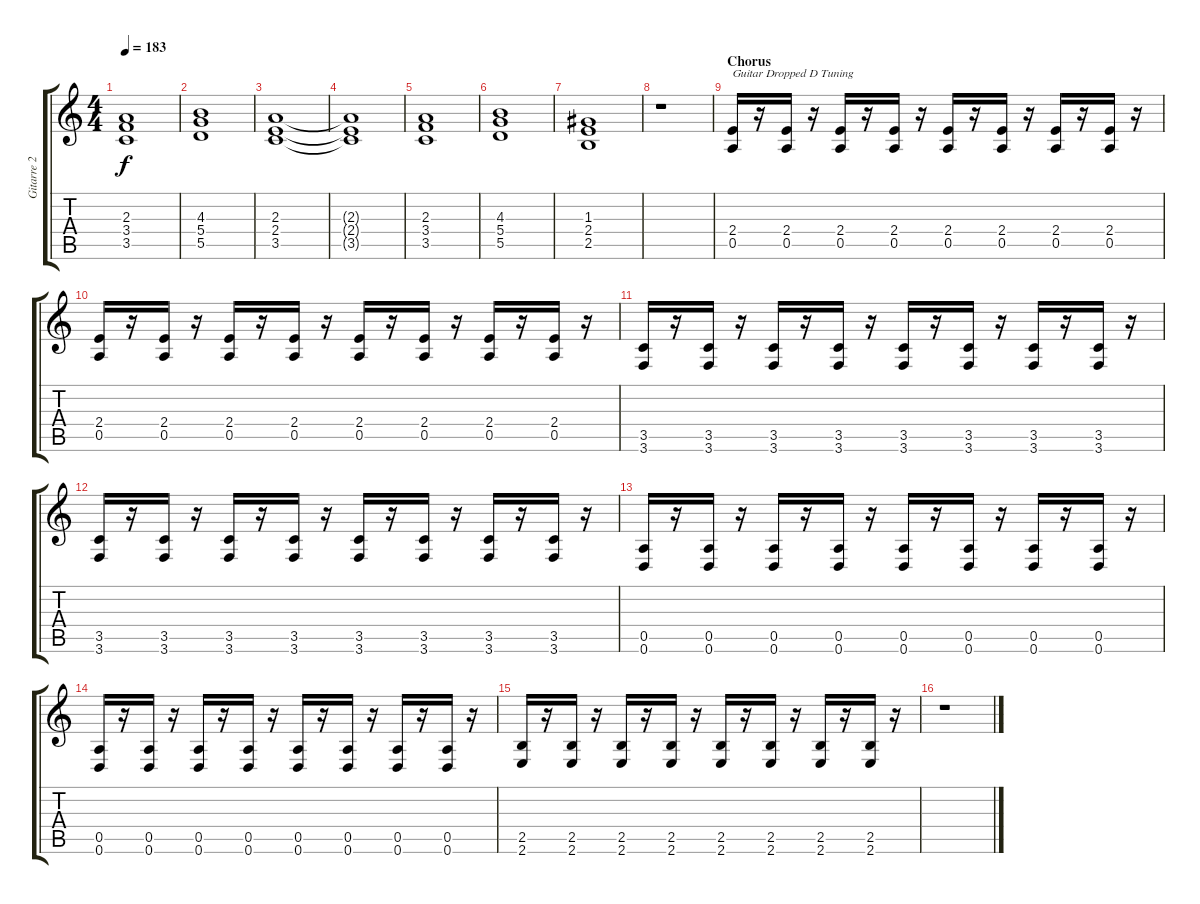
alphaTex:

\track ("Gitarre 2 - Farin Urlaub" "Gitarre 2 ") {instrument electricguitarclean}
\staff {score tabs}
\tuning (E4 B3 G3 D3 A2 D2) {hide}
\ts (4 4)
\tempo 183
\clef g2
\ks c
(2.3 3.4 3.5).1{dy f} |
(4.3 5.4 5.5).1 |
(2.3 2.4 3.5).1 |
(2.3{t} 2.4{t} 3.5{t}).1 |
(2.3 3.4 3.5).1 |
(4.3 5.4 5.5).1 |
(1.3 2.4 2.5).1 |
r.1 |
\section ("" "Chorus")
(2.4 0.5).16{txt "Guitar Dropped D Tuning" instrument electricguitarmuted} r.16 (2.4 0.5).16 r.16 (2.4 0.5).16 r.16 (2.4 0.5).16 r.16 (2.4 0.5).16 r.16 (2.4 0.5).16 r.16 (2.4 0.5).16 r.16 (2.4 0.5).16 r.16 |
(2.4 0.5).16 r.16 (2.4 0.5).16 r.16 (2.4 0.5).16 r.16 (2.4 0.5).16 r.16 (2.4 0.5).16 r.16 (2.4 0.5).16 r.16 (2.4 0.5).16 r.16 (2.4 0.5).16 r.16 |
(3.5 3.6).16 r.16 (3.5 3.6).16 r.16 (3.5 3.6).16 r.16 (3.5 3.6).16 r.16 (3.5 3.6).16 r.16 (3.5 3.6).16 r.16 (3.5 3.6).16 r.16 (3.5 3.6).16 r.16 |
(3.5 3.6).16 r.16 (3.5 3.6).16 r.16 (3.5 3.6).16 r.16 (3.5 3.6).16 r.16 (3.5 3.6).16 r.16 (3.5 3.6).16 r.16 (3.5 3.6).16 r.16 (3.5 3.6).16 r.16 |
(0.5 0.6).16 r.16 (0.5 0.6).16 r.16 (0.5 0.6).16 r.16 (0.5 0.6).16 r.16 (0.5 0.6).16 r.16 (0.5 0.6).16 r.16 (0.5 0.6).16 r.16 (0.5 0.6).16 r.16 |
(0.5 0.6).16 r.16 (0.5 0.6).16 r.16 (0.5 0.6).16 r.16 (0.5 0.6).16 r.16 (0.5 0.6).16 r.16 (0.5 0.6).16 r.16 (0.5 0.6).16 r.16 (0.5 0.6).16 r.16 |
(2.5 2.6).16 r.16 (2.5 2.6).16 r.16 (2.5 2.6).16 r.16 (2.5 2.6).16 r.16 (2.5 2.6).16 r.16 (2.5 2.6).16 r.16 (2.5 2.6).16 r.16 (2.5 2.6).16 r.16 |
r.1
